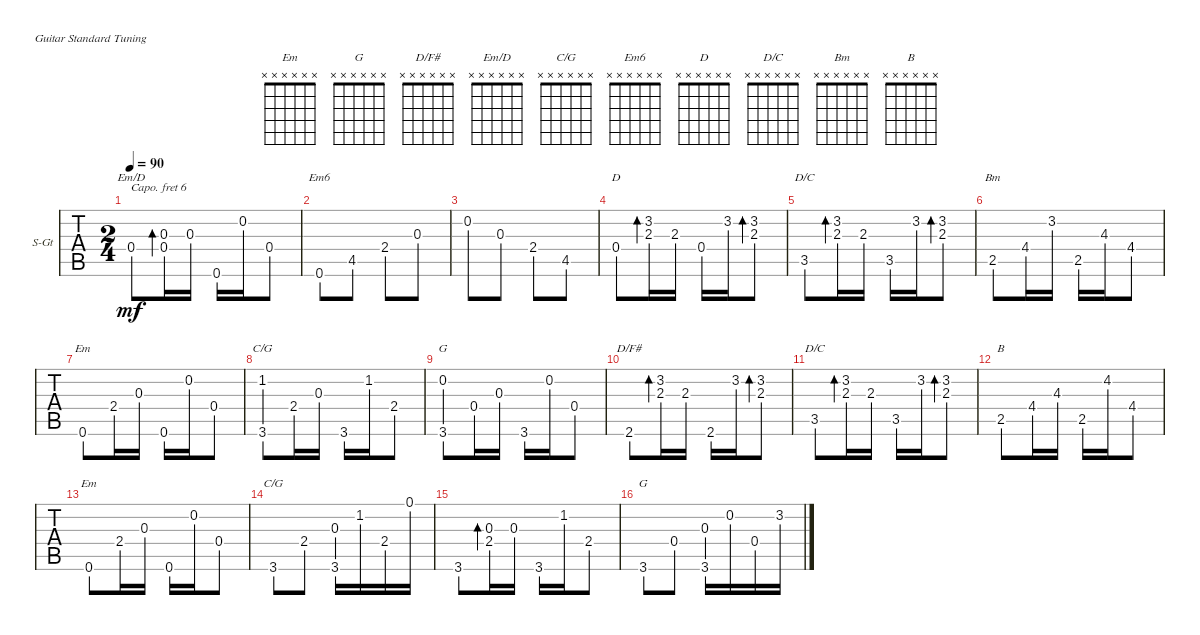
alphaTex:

\defaultSystemsLayout 4
\bracketExtendMode groupsimilarinstruments
\firstSystemTrackNameOrientation horizontal
\otherSystemsTrackNameOrientation horizontal
\track ("Electric Guitar" "S-Gt") {instrument electricguitarjazz}
\staff {tabs}
\capo 6
\tuning (E4 B3 G3 D3 A2 E2)
\chord ("Em" x x x x x x)
\chord ("G" x x x x x x)
\chord ("D/F#" x x x x x x)
\chord ("Em/D" x x x x x x)
\chord ("C/G" x x x x x x)
\chord ("Em6" x x x x x x)
\chord ("D" x x x x x x)
\chord ("D/C" x x x x x x)
\chord ("Bm" x x x x x x)
\chord ("B" x x x x x x)
\ts (2 4)
\tempo 90
\clef g2
\ks c
0.4.8{ch "Em/D" dy mf} (0.4 0.3).16{bd 30} 0.3.16 0.6.16 0.2.16 0.4.8 |
0.6.8{ch "Em6"} 4.5.8 2.4.8 0.3.8 |
0.2.8 0.3.8 2.4.8 4.5.8 |
0.4.8{ch "D"} (3.2 2.3).16{bd 30} 2.3.16 0.4.16 3.2.16 (3.2 2.3).8{bd 30} |
3.5.8{ch "D/C"} (3.2 2.3).16{bd 30} 2.3.16 3.5.16 3.2.16 (3.2 2.3).8{bd 30} |
2.5.8{ch "Bm"} 4.4.16 3.2.16 2.5.16 4.3.16 4.4.8 |
0.6.8{ch "Em"} 2.4.16 0.3.16 0.6.16 0.2.16 0.4.8 |
(3.6 1.2).8{ch "C/G"} 2.4.16 0.3.16 3.6.16 1.2.16 2.4.8 |
(0.2 3.6).8{ch "G"} 0.4.16 0.3.16 3.6.16 0.2.16 0.4.8 |
2.6.8{ch "D/F#"} (3.2 2.3).16{bd 30} 2.3.16 2.6.16 3.2.16 (3.2 2.3).8{bd 30} |
3.5.8{ch "D/C"} (3.2 2.3).16{bd 30} 2.3.16 3.5.16 3.2.16 (3.2 2.3).8{bd 30} |
2.5.8{ch "B"} 4.4.16 4.3.16 2.5.16 4.2.16 4.4.8 |
0.6.8{ch "Em"} 2.4.16 0.3.16 0.6.16 0.2.16 0.4.8 |
3.6.8{ch "C/G"} 2.4.8 (0.3 3.6).16 1.2.16 2.4.16 0.1.16 |
3.6.8 (0.3 2.4).16{bd 30} 0.3.16 3.6.16 1.2.16 2.4.8 |
3.6.8{ch "G"} 0.4.8 (0.3 3.6).16 0.2.16 0.4.16 3.2.16
